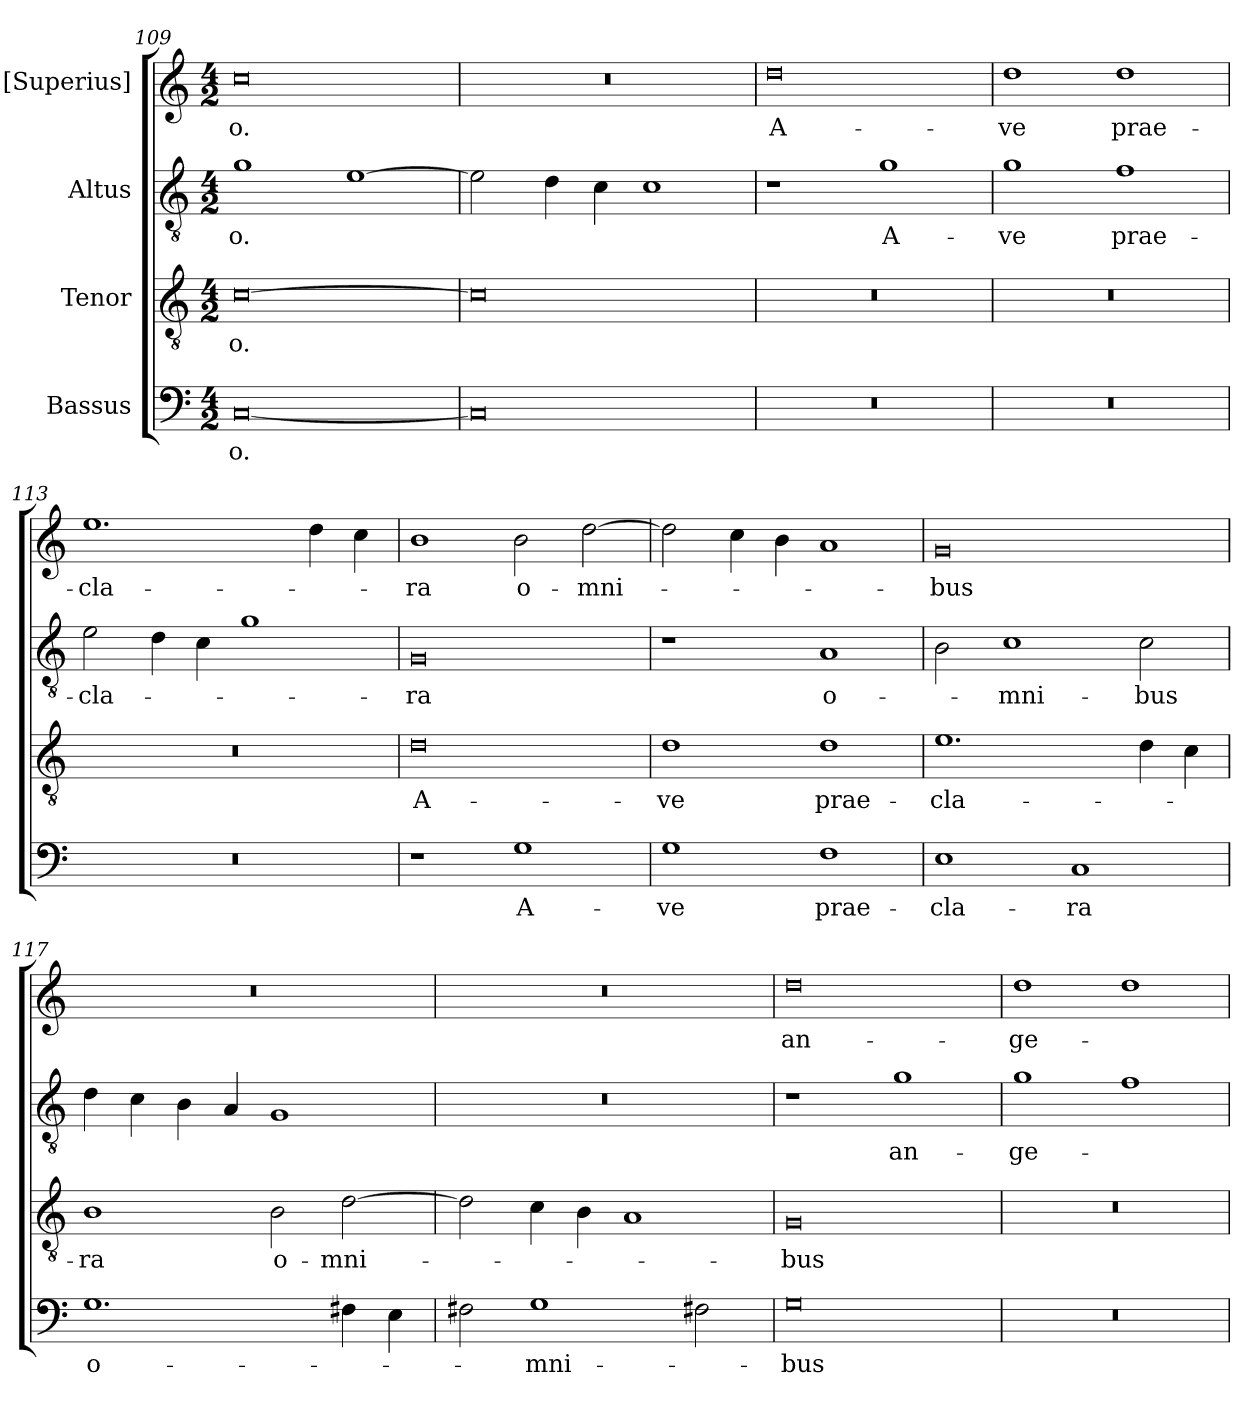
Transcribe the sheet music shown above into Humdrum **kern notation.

**kern	**text	**kern	**text	**kern	**text	**kern	**text
*part4	*part4	*part3	*part3	*part2	*part2	*part1	*part1
*staff4	*staff4	*staff3	*staff3	*staff2	*staff2	*staff1	*staff1
*I"Bassus	*	*I"Tenor	*	*I"Altus	*	*I"[Superius]	*
*clefF4	*	*clefGv2	*	*clefGv2	*	*clefG2	*
*k[]	*	*k[]	*	*k[]	*	*k[]	*
*M4/2	*	*M4/2	*	*M4/2	*	*M4/2	*
=109	=109	=109	=109	=109	=109	=109	=109
[0C/	-o.	[0c\	-o.	1g\	-o.	0cc\	-o.
.	.	.	.	[1e\	.	.	.
=110	=110	=110	=110	=110	=110	=110	=110
0C/]	.	0c\]	.	2e\]	.	0r	.
.	.	.	.	4d\	.	.	.
.	.	.	.	4c\	.	.	.
.	.	.	.	1c\	.	.	.
=111	=111	=111	=111	=111	=111	=111	=111
0r	.	0r	.	1r	.	0dd\	A-
.	.	.	.	1g\	A-	.	.
=112	=112	=112	=112	=112	=112	=112	=112
0r	.	0r	.	1g\	-ve	1dd\	-ve
.	.	.	.	1f\	prae-	1dd\	prae-
=113	=113	=113	=113	=113	=113	=113	=113
0r	.	0r	.	2e\	-cla-	1.ee\	-cla-
.	.	.	.	4d\	.	.	.
.	.	.	.	4c\	.	.	.
.	.	.	.	1g\	.	.	.
.	.	.	.	.	.	4dd\	.
.	.	.	.	.	.	4cc\	.
=114	=114	=114	=114	=114	=114	=114	=114
1r	.	0d\	A-	0G/	-ra	1b\	-ra
1G\	A-	.	.	.	.	2b\	o-
.	.	.	.	.	.	[2dd\	-mni-
=115	=115	=115	=115	=115	=115	=115	=115
1G\	-ve	1d\	-ve	1r	.	2dd\]	.
.	.	.	.	.	.	4cc\	.
.	.	.	.	.	.	4b\	.
1F\	prae-	1d\	prae-	1A/	o-	1a/	.
=116	=116	=116	=116	=116	=116	=116	=116
1E\	-cla-	1.e\	-cla-	2B\	.	0g/	-bus
.	.	.	.	1c\	-mni-	.	.
1C/	-ra	.	.	.	.	.	.
.	.	4d\	.	2c\	-bus	.	.
.	.	4c\	.	.	.	.	.
=117	=117	=117	=117	=117	=117	=117	=117
1.G\	o-	1B\	-ra	4d\	.	0r	.
.	.	.	.	4c\	.	.	.
.	.	.	.	4B\	.	.	.
.	.	.	.	4A/	.	.	.
.	.	2B\	o-	1G/	.	.	.
4F#X\	.	[2d\	-mni-	.	.	.	.
4E\	.	.	.	.	.	.	.
=118	=118	=118	=118	=118	=118	=118	=118
2F#X\	.	2d\]	.	0r	.	0r	.
1G\	-mni-	4c\	.	.	.	.	.
.	.	4B\	.	.	.	.	.
.	.	1A/	.	.	.	.	.
2F#X\	.	.	.	.	.	.	.
=119	=119	=119	=119	=119	=119	=119	=119
0G\	-bus	0G/	-bus	1r	.	0dd\	an-
.	.	.	.	1g\	an-	.	.
=120	=120	=120	=120	=120	=120	=120	=120
0r	.	0r	.	1g\	-ge-	1dd\	-ge-
.	.	.	.	1f\	.	1dd\	.
=	=	=	=	=	=	=	=
*-	*-	*-	*-	*-	*-	*-	*-
